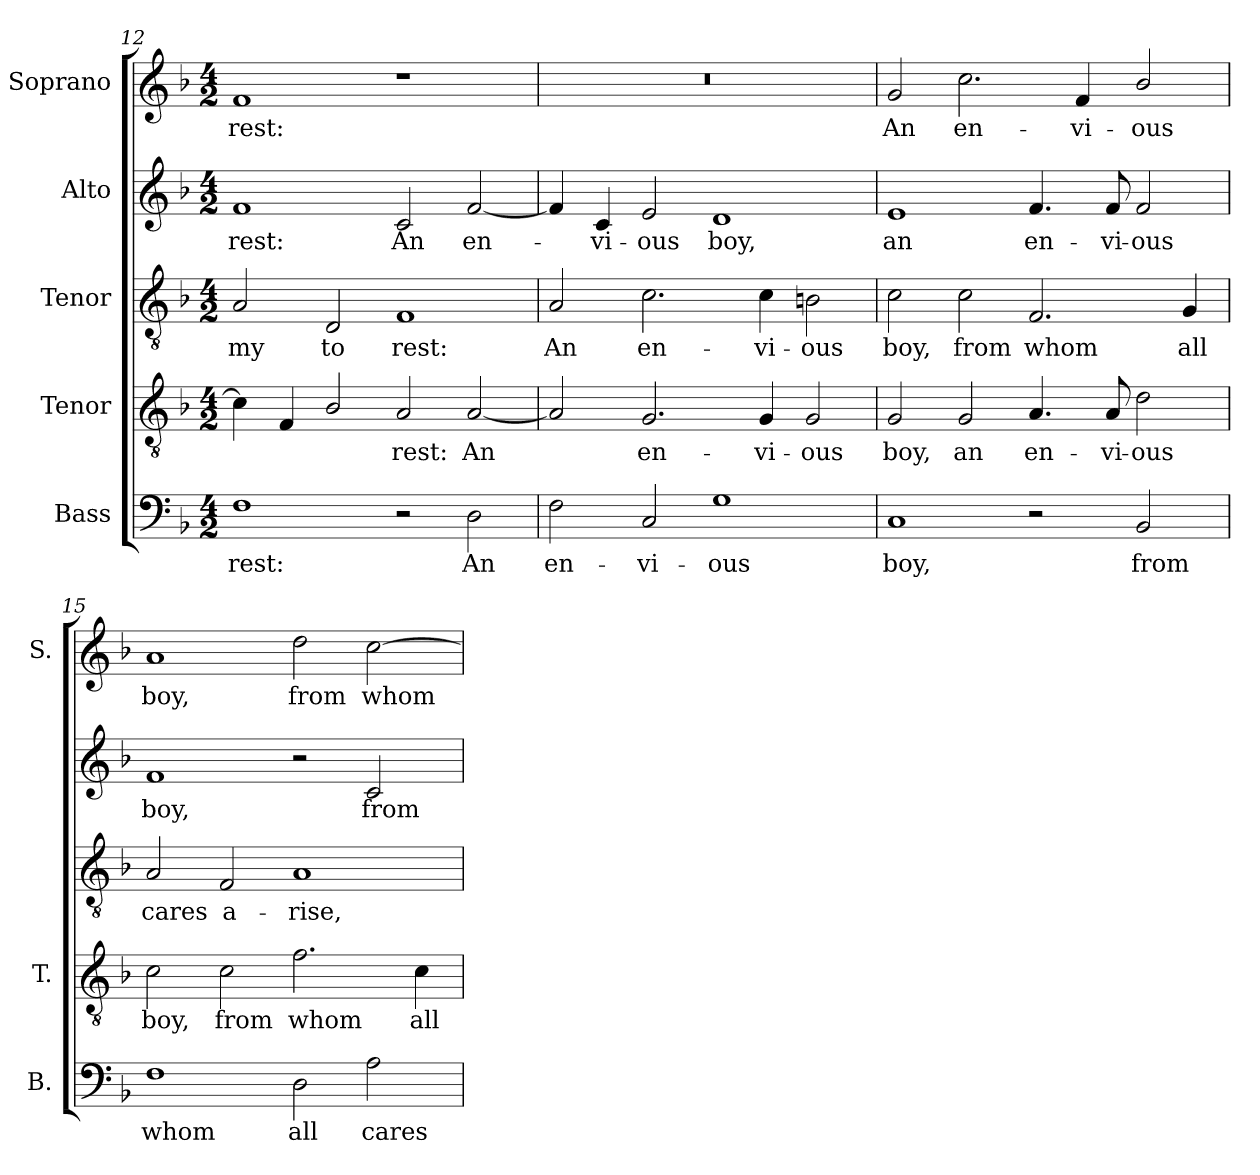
**kern	**text	**kern	**text	**kern	**text	**kern	**text	**kern	**text
*part5	*part5	*part4	*part4	*part3	*part3	*part2	*part2	*part1	*part1
*staff5	*staff5	*staff4	*staff4	*staff3	*staff3	*staff2	*staff2	*staff1	*staff1
*I"Bass	*	*I"Tenor	*	*I"Tenor	*	*I"Alto	*	*I"Soprano	*
*I'B.	*	*I'T.	*	*	*	*	*	*I'S.	*
!!LO:PB:g=z
*clefF4	*	*clefGv2	*	*clefGv2	*	*clefG2	*	*clefG2	*
*	*	*ITrd7c12	*	*ITrd7c12	*	*ITrd7c12	*	*	*
*k[b-]	*	*k[b-]	*	*k[b-]	*	*k[b-]	*	*k[b-]	*
*F:	*	*F:	*	*F:	*	*F:	*	*F:	*
*M4/2	*	*M4/2	*	*M4/2	*	*M4/2	*	*M4/2	*
=12	=12	=12	=12	=12	=12	=12	=12	=12	=12
!	!LO:LY:b:color=#000000	!	!	!	!	!	!	!	!
!	!	!	!	!	!LO:LY:b:color=#000000	!	!	!	!
!	!	!	!	!	!	!	!LO:LY:b:color=#000000	!	!
!	!	!	!	!	!	!	!	!	!LO:LY:b:color=#000000
1Fi	rest:	4Ci\]	.	2AAi/	-my	1Fi	rest:	1fi	rest:
.	.	4FFi/	.	.	.	.	.	.	.
!	!	!	!	!	!LO:LY:b:color=#000000	!	!	!	!
.	.	2BB-i/	.	2DDi/	to	.	.	.	.
!	!	!	!LO:LY:b:color=#000000	!	!	!	!	!	!
!	!	!	!	!	!LO:LY:b:color=#000000	!	!	!	!
!	!	!	!	!	!	!	!LO:LY:b:color=#000000	!	!
2r	.	2AAi/	rest:	1FFi	rest:	2Ci/	An	1r	.
!	!LO:LY:b:color=#000000	!	!	!	!	!	!	!	!
!	!	!	!LO:LY:b:color=#000000	!	!	!	!	!	!
!	!	!	!	!	!	!	!LO:LY:b:color=#000000	!	!
2Di\	An	[2AAi/	An	.	.	[2Fi/	en-	.	.
=13	=13	=13	=13	=13	=13	=13	=13	=13	=13
!	!LO:LY:b:color=#000000	!	!	!	!	!	!	!	!
!	!	!	!	!	!LO:LY:b:color=#000000	!	!	!LO:N:vis=1	!
2Fi\	en-	2AAi/]	.	2AAi/	An	4Fi/]	.	0r	.
!	!	!	!	!	!	!	!LO:LY:b:color=#000000	!	!
.	.	.	.	.	.	4Ci/	-vi-	.	.
!	!LO:LY:b:color=#000000	!	!	!	!	!	!	!	!
!	!	!	!LO:LY:b:color=#000000	!	!	!	!	!	!
!	!	!	!	!	!LO:LY:b:color=#000000	!	!	!	!
!	!	!	!	!	!	!	!LO:LY:b:color=#000000	!	!
2Ci/	-vi-	2.GGi/	en-	2.Ci\	en-	2Ei/	-ous	.	.
!	!LO:LY:b:color=#000000	!	!	!	!	!	!	!	!
!	!	!	!	!	!	!	!LO:LY:b:color=#000000	!	!
1Gi	-ous	.	.	.	.	1Di	boy,	.	.
!	!	!	!LO:LY:b:color=#000000	!	!	!	!	!	!
!	!	!	!	!	!LO:LY:b:color=#000000	!	!	!	!
.	.	4GGi/	-vi-	4Ci\	-vi-	.	.	.	.
!	!	!	!LO:LY:b:color=#000000	!	!	!	!	!	!
!	!	!	!	!	!LO:LY:b:color=#000000	!	!	!	!
.	.	2GGi/	-ous	2BBni\	-ous	.	.	.	.
=14	=14	=14	=14	=14	=14	=14	=14	=14	=14
!	!LO:LY:b:color=#000000	!	!	!	!	!	!	!	!
!	!	!	!LO:LY:b:color=#000000	!	!	!	!	!	!
!	!	!	!	!	!LO:LY:b:color=#000000	!	!	!	!
!	!	!	!	!	!	!	!LO:LY:b:color=#000000	!	!
!	!	!	!	!	!	!	!	!	!LO:LY:b:color=#000000
1Ci	boy,	2GGi/	boy,	2Ci\	boy,	1Ei	an	2gi/	An
!	!	!	!LO:LY:b:color=#000000	!	!	!	!	!	!
!	!	!	!	!	!LO:LY:b:color=#000000	!	!	!	!
!	!	!	!	!	!	!	!	!	!LO:LY:b:color=#000000
.	.	2GGi/	an	2Ci\	from	.	.	2.cci\	en-
!	!	!	!LO:LY:b:color=#000000	!	!	!	!	!	!
!	!	!	!	!	!LO:LY:b:color=#000000	!	!	!	!
!	!	!	!	!	!	!	!LO:LY:b:color=#000000	!	!
2r	.	4.AAi/	en-	2.FFi/	whom	4.Fi/	en-	.	.
!	!	!	!	!	!	!	!	!	!LO:LY:b:color=#000000
.	.	.	.	.	.	.	.	4fi/	-vi-
!	!	!	!LO:LY:b:color=#000000	!	!	!	!	!	!
!	!	!	!	!	!	!	!LO:LY:b:color=#000000	!	!
.	.	8AAi/	-vi-	.	.	8Fi/	-vi-	.	.
!	!LO:LY:b:color=#000000	!	!	!	!	!	!	!	!
!	!	!	!LO:LY:b:color=#000000	!	!	!	!	!	!
!	!	!	!	!	!	!	!LO:LY:b:color=#000000	!	!
!	!	!	!	!	!	!	!	!	!LO:LY:b:color=#000000
2BB-i/	from	2Di\	-ous	.	.	2Fi/	-ous	2b-i/	-ous
!	!	!	!	!	!LO:LY:b:color=#000000	!	!	!	!
.	.	.	.	4GGi/	all	.	.	.	.
=15	=15	=15	=15	=15	=15	=15	=15	=15	=15
!	!LO:LY:b:color=#000000	!	!	!	!	!	!	!	!
!	!	!	!LO:LY:b:color=#000000	!	!	!	!	!	!
!	!	!	!	!	!LO:LY:b:color=#000000	!	!	!	!
!	!	!	!	!	!	!	!LO:LY:b:color=#000000	!	!
!	!	!	!	!	!	!	!	!	!LO:LY:b:color=#000000
1Fi	whom	2Ci\	boy,	2AAi/	cares	1Fi	boy,	1ai	boy,
!	!	!	!LO:LY:b:color=#000000	!	!	!	!	!	!
!	!	!	!	!	!LO:LY:b:color=#000000	!	!	!	!
.	.	2Ci\	from	2FFi/	a-	.	.	.	.
!	!LO:LY:b:color=#000000	!	!	!	!	!	!	!	!
!	!	!	!LO:LY:b:color=#000000	!	!	!	!	!	!
!	!	!	!	!	!LO:LY:b:color=#000000	!	!	!	!
!	!	!	!	!	!	!	!	!	!LO:LY:b:color=#000000
2Di\	all	2.Fi\	whom	1AAi	-rise,	2r	.	2ddi\	from
!	!LO:LY:b:color=#000000	!	!	!	!	!	!	!	!
!	!	!	!	!	!	!	!LO:LY:b:color=#000000	!	!
!	!	!	!	!	!	!	!	!	!LO:LY:b:color=#000000
2Ai\	cares	.	.	.	.	2Ci/	from	[2cci\	whom
!	!	!	!LO:LY:b:color=#000000	!	!	!	!	!	!
.	.	4Ci\	all	.	.	.	.	.	.
=	=	=	=	=	=	=	=	=	=
*-	*-	*-	*-	*-	*-	*-	*-	*-	*-
